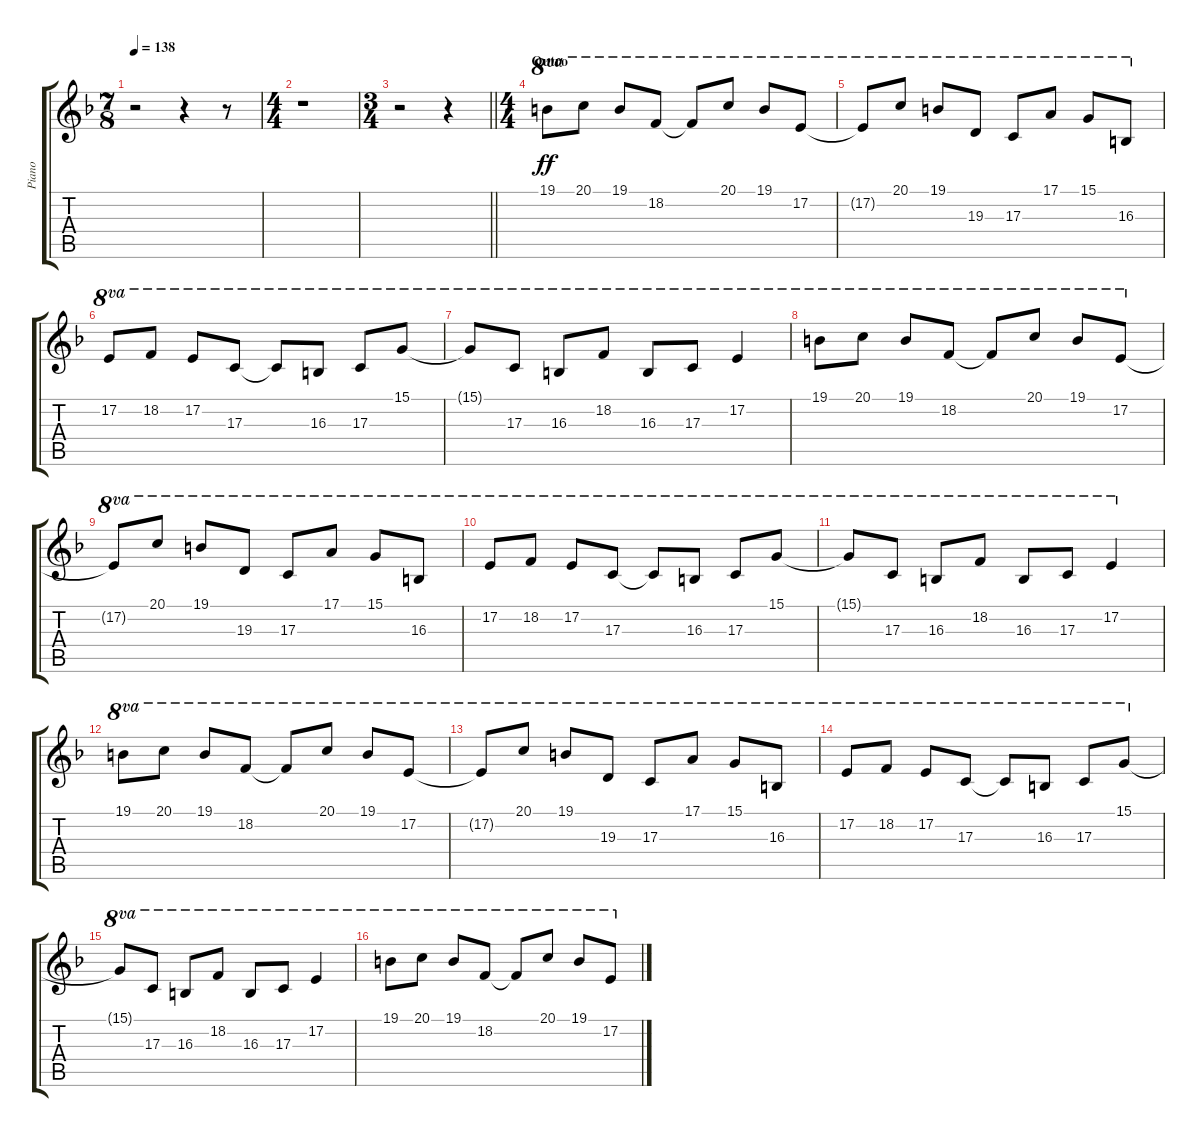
\track ("Piano" "Piano") {instrument acousticgrandpiano}
\staff {score tabs}
\tuning (E4 B3 G3 D3 A2 E2) {hide}
\ts (7 8)
\tempo 138
\clef g2
\ks f
r.2{dy f} r.4 r.8 |
\ts (4 4)
r.1 |
\ts (3 4)
\barLineRight lightlight
r.2 r.4 |
\ts (4 4)
\section ("" "Outro")
19.1.8{ot 8va dy ff} 20.1.8{ot 8va} 19.1.8{ot 8va} 18.2.8{ot 8va} 18.2{t}.8{ot 8va} 20.1.8{ot 8va} 19.1.8{ot 8va} 17.2.8{ot 8va} |
17.2{t}.8{ot 8va} 20.1.8{ot 8va} 19.1.8{ot 8va} 19.3.8{ot 8va} 17.3.8{ot 8va} 17.1.8{ot 8va} 15.1.8{ot 8va} 16.3.8{ot 8va} |
17.2.8{ot 8va} 18.2.8{ot 8va} 17.2.8{ot 8va} 17.3.8{ot 8va} 17.3{t}.8{ot 8va} 16.3.8{ot 8va} 17.3.8{ot 8va} 15.1.8{ot 8va} |
15.1{t}.8{ot 8va} 17.3.8{ot 8va} 16.3.8{ot 8va} 18.2.8{ot 8va} 16.3.8{ot 8va} 17.3.8{ot 8va} 17.2.4{ot 8va} |
19.1.8{ot 8va} 20.1.8{ot 8va} 19.1.8{ot 8va} 18.2.8{ot 8va} 18.2{t}.8{ot 8va} 20.1.8{ot 8va} 19.1.8{ot 8va} 17.2.8{ot 8va} |
17.2{t}.8{ot 8va} 20.1.8{ot 8va} 19.1.8{ot 8va} 19.3.8{ot 8va} 17.3.8{ot 8va} 17.1.8{ot 8va} 15.1.8{ot 8va} 16.3.8{ot 8va} |
17.2.8{ot 8va} 18.2.8{ot 8va} 17.2.8{ot 8va} 17.3.8{ot 8va} 17.3{t}.8{ot 8va} 16.3.8{ot 8va} 17.3.8{ot 8va} 15.1.8{ot 8va} |
15.1{t}.8{ot 8va} 17.3.8{ot 8va} 16.3.8{ot 8va} 18.2.8{ot 8va} 16.3.8{ot 8va} 17.3.8{ot 8va} 17.2.4{ot 8va} |
19.1.8{ot 8va} 20.1.8{ot 8va} 19.1.8{ot 8va} 18.2.8{ot 8va} 18.2{t}.8{ot 8va} 20.1.8{ot 8va} 19.1.8{ot 8va} 17.2.8{ot 8va} |
17.2{t}.8{ot 8va} 20.1.8{ot 8va} 19.1.8{ot 8va} 19.3.8{ot 8va} 17.3.8{ot 8va} 17.1.8{ot 8va} 15.1.8{ot 8va} 16.3.8{ot 8va} |
17.2.8{ot 8va} 18.2.8{ot 8va} 17.2.8{ot 8va} 17.3.8{ot 8va} 17.3{t}.8{ot 8va} 16.3.8{ot 8va} 17.3.8{ot 8va} 15.1.8{ot 8va} |
15.1{t}.8{ot 8va} 17.3.8{ot 8va} 16.3.8{ot 8va} 18.2.8{ot 8va} 16.3.8{ot 8va} 17.3.8{ot 8va} 17.2.4{ot 8va} |
19.1.8{ot 8va} 20.1.8{ot 8va} 19.1.8{ot 8va} 18.2.8{ot 8va} 18.2{t}.8{ot 8va} 20.1.8{ot 8va} 19.1.8{ot 8va} 17.2.8{ot 8va}
